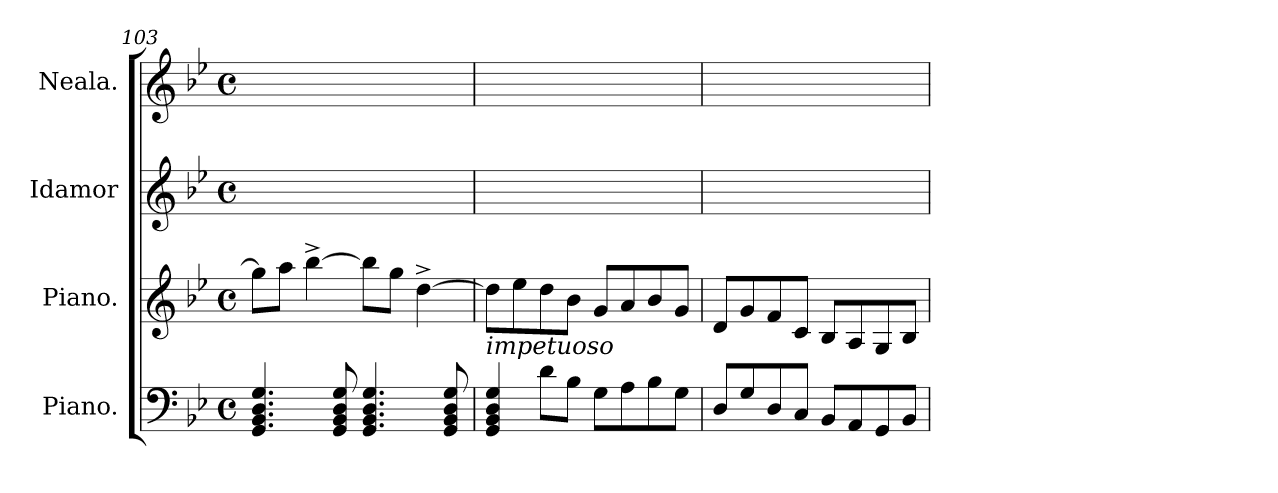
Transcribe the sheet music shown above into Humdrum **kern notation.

**kern	**kern	**kern	**kern
*part4	*part3	*part2	*part1
*staff4	*staff3	*staff2	*staff1
*I"Piano.	*I"Piano.	*I"Idamor	*I"Neala.
*	*	*I'I.	*I'N.
*clefF4	*clefG2	*clefG2	*clefG2
*k[b-e-]	*k[b-e-]	*k[b-e-]	*k[b-e-]
*g:	*g:	*g:	*g:
*M4/4	*M4/4	*M4/4	*M4/4
*met(c)	*met(c)	*met(c)	*met(c)
=103	=103	=103	=103
4.GG/ 4.BB-/ 4.D/ 4.G/	8gg\L]	1ryy	1ryy
.	8aa\J	.	.
.	[4bb-^\	.	.
8GG/ 8BB-/ 8D/ 8G/	.	.	.
4.GG/ 4.BB-/ 4.D/ 4.G/	8bb-\L]	.	.
.	8gg\J	.	.
.	[4dd^\	.	.
8GG/ 8BB-/ 8D/ 8G/	.	.	.
=104	=104	=104	=104
!	!LO:TX:b:i:t=impetuoso	!	!
4GG/ 4BB-/ 4D/ 4G/	8dd\L]	1ryy	1ryy
.	8ee-\	.	.
8d\L	8dd\	.	.
8B-\J	8b-\J	.	.
8G\L	8g/L	.	.
8A\	8a/	.	.
8B-\	8b-/	.	.
8G\J	8g/J	.	.
=105	=105	=105	=105
8D/L	8d/L	1ryy	1ryy
8G/	8g/	.	.
8D/	8f/	.	.
8C/J	8c/J	.	.
8BB-/L	8B-/L	.	.
8AA/	8A/	.	.
8GG/	8G/	.	.
8BB-/J	8B-/J	.	.
=	=	=	=
*-	*-	*-	*-
